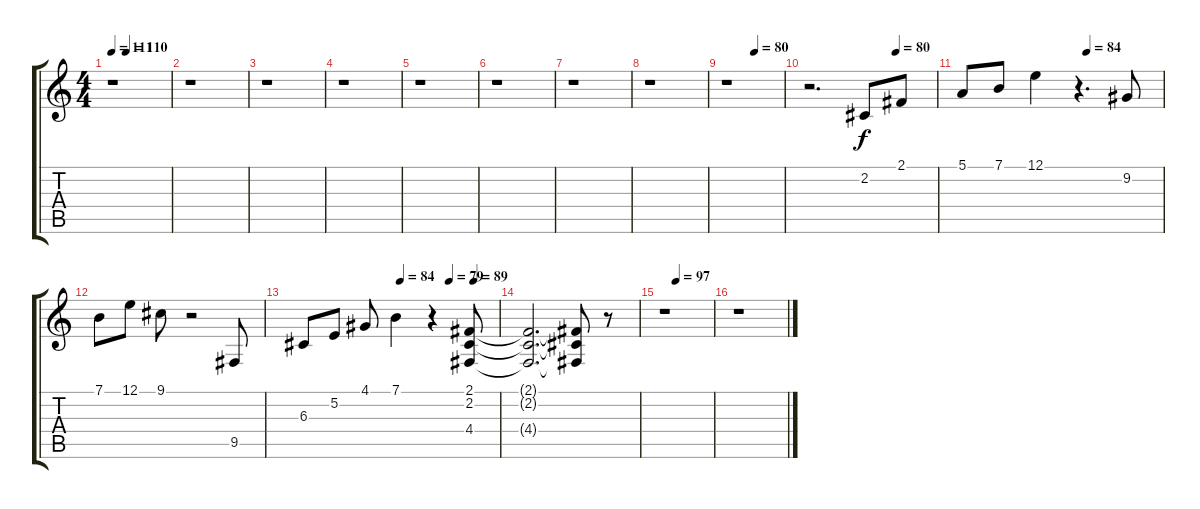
\track "" {instrument acousticgrandpiano}
\staff {score tabs}
\tuning (E4 B3 G3 D3 A2 E2) {hide}
\ts (4 4)
\tempo 111
\tempo (110 0.25)
\clef g2
\ks c
r.1{dy f} |
r.1 |
r.1 |
r.1 |
r.1 |
r.1 |
r.1 |
r.1 |
\tempo (80 0.5)
r.1 |
\tempo (80 0.6875)
r.2{d} 2.2.8 2.1.8 |
\tempo (84 0.625)
5.1.8 7.1.8 12.1.4 r.4{d} 9.2.8 |
7.1.8 12.1.8 9.1.8 r.2 9.5.8 |
\tempo (84 0.5)
\tempo (79 0.75)
\tempo (89 0.875)
6.3.8 5.2.8 4.1.8 7.1.4 r.4 (2.1 2.2 4.4).8 |
(2.1{t} 2.2{t} 4.4{t}).2{d} (2.1{t} 2.2{t} 4.4{t}).8 r.8 |
\tempo (97 0.25)
r.1 |
r.1
